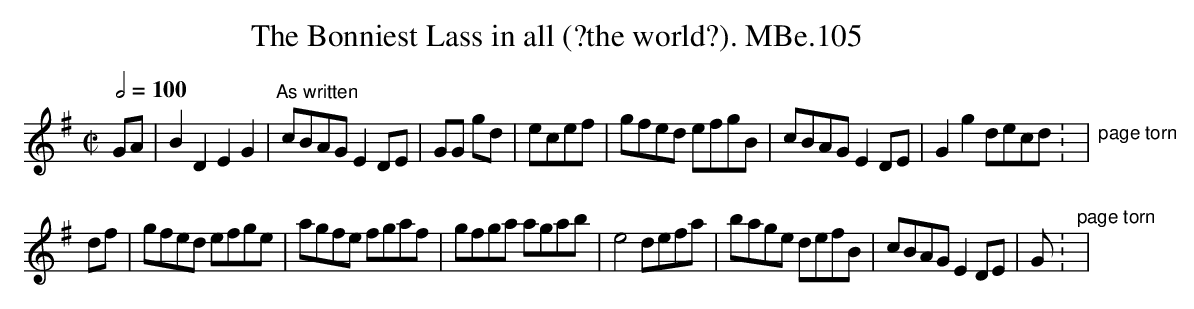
X:1
T:Bonniest Lass in all (?the world?). MBe.105, The
M:C|
L:1/8
Q:1/2=100
K:G
GA|B2D2E2G2|"^As written"cBAG E2DE|GG gd|ecef|gfed efgB|cBAG E2DE|G2g2 decd:">page torn"|
df|gfed efge|agfe fgaf|gfga agab|e4 defa|bage defB|cBAG E2DE|G:"^page torn"|
